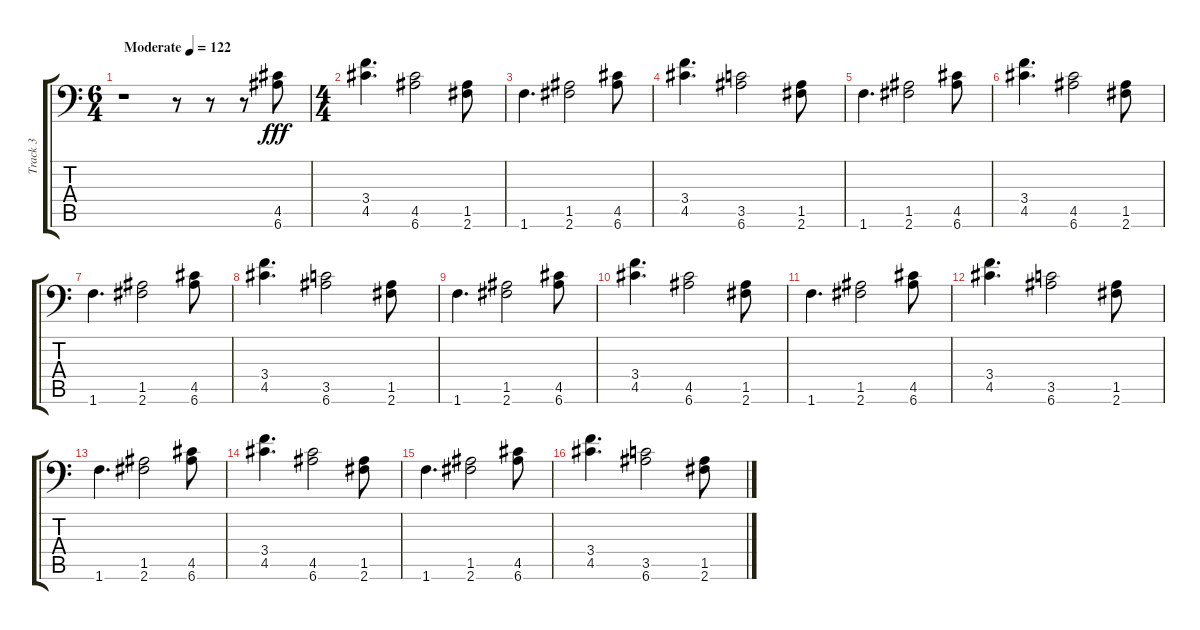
\track ("Track 3" "Track 3") {instrument electricbassfinger}
\staff {score tabs}
\tuning (E4 B3 G3 D3 A2 E2) {hide}
\ts (6 4)
\tempo (122 "Moderate")
\clef f4
\ks c
r.1{dy fff instrument electricbassfinger} r.8 r.8 r.8 (4.5 6.6).8 |
\ts (4 4)
(3.4 4.5).4{d} (4.5 6.6).2 (1.5 2.6).8 |
1.6.4{d} (1.5 2.6).2 (4.5 6.6).8 |
(3.4 4.5).4{d} (3.5 6.6).2 (1.5 2.6).8 |
1.6.4{d} (1.5 2.6).2 (4.5 6.6).8 |
(3.4 4.5).4{d} (4.5 6.6).2 (1.5 2.6).8 |
1.6.4{d} (1.5 2.6).2 (4.5 6.6).8 |
(3.4 4.5).4{d} (3.5 6.6).2 (1.5 2.6).8 |
1.6.4{d} (1.5 2.6).2 (4.5 6.6).8 |
(3.4 4.5).4{d} (4.5 6.6).2 (1.5 2.6).8 |
1.6.4{d} (1.5 2.6).2 (4.5 6.6).8 |
(3.4 4.5).4{d} (3.5 6.6).2 (1.5 2.6).8 |
1.6.4{d} (1.5 2.6).2 (4.5 6.6).8 |
(3.4 4.5).4{d} (4.5 6.6).2 (1.5 2.6).8 |
1.6.4{d} (1.5 2.6).2 (4.5 6.6).8 |
(3.4 4.5).4{d} (3.5 6.6).2 (1.5 2.6).8
